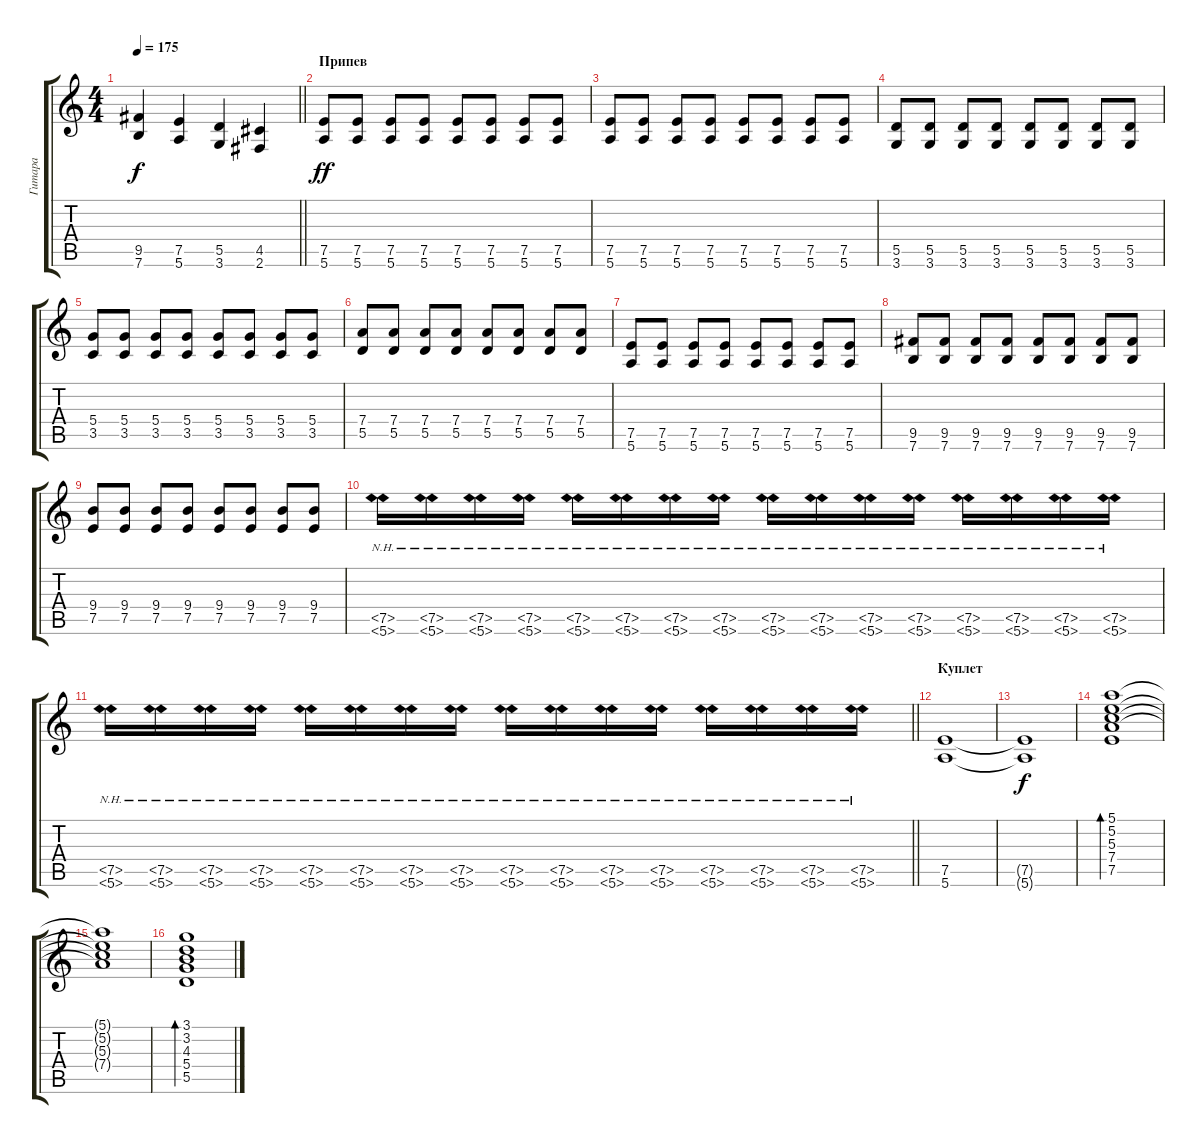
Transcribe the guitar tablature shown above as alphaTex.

\track ("Гитара" "Гитара") {instrument overdrivenguitar}
\staff {score tabs}
\tuning (E4 B3 G3 D3 A2 E2) {hide}
\ts (4 4)
\tempo 175
\clef g2
\barLineRight lightlight
\ks c
(9.5 7.6).4{dy f} (7.5 5.6).4 (5.5 3.6).4 (4.5 2.6).4 |
\section ("" "Припев")
(7.5 5.6).8{dy ff} (7.5 5.6).8 (7.5 5.6).8 (7.5 5.6).8 (7.5 5.6).8 (7.5 5.6).8 (7.5 5.6).8 (7.5 5.6).8 |
(7.5 5.6).8 (7.5 5.6).8 (7.5 5.6).8 (7.5 5.6).8 (7.5 5.6).8 (7.5 5.6).8 (7.5 5.6).8 (7.5 5.6).8 |
(5.5 3.6).8 (5.5 3.6).8 (5.5 3.6).8 (5.5 3.6).8 (5.5 3.6).8 (5.5 3.6).8 (5.5 3.6).8 (5.5 3.6).8 |
(5.4 3.5).8 (5.4 3.5).8 (5.4 3.5).8 (5.4 3.5).8 (5.4 3.5).8 (5.4 3.5).8 (5.4 3.5).8 (5.4 3.5).8 |
(7.4 5.5).8 (7.4 5.5).8 (7.4 5.5).8 (7.4 5.5).8 (7.4 5.5).8 (7.4 5.5).8 (7.4 5.5).8 (7.4 5.5).8 |
(7.5 5.6).8 (7.5 5.6).8 (7.5 5.6).8 (7.5 5.6).8 (7.5 5.6).8 (7.5 5.6).8 (7.5 5.6).8 (7.5 5.6).8 |
(9.5 7.6).8 (9.5 7.6).8 (9.5 7.6).8 (9.5 7.6).8 (9.5 7.6).8 (9.5 7.6).8 (9.5 7.6).8 (9.5 7.6).8 |
(9.4 7.5).8 (9.4 7.5).8 (9.4 7.5).8 (9.4 7.5).8 (9.4 7.5).8 (9.4 7.5).8 (9.4 7.5).8 (9.4 7.5).8 |
(7.5{nh} 5.6{nh}).16 (7.5{nh} 5.6{nh}).16 (7.5{nh} 5.6{nh}).16 (7.5{nh} 5.6{nh}).16 (7.5{nh} 5.6{nh}).16 (7.5{nh} 5.6{nh}).16 (7.5{nh} 5.6{nh}).16 (7.5{nh} 5.6{nh}).16 (7.5{nh} 5.6{nh}).16 (7.5{nh} 5.6{nh}).16 (7.5{nh} 5.6{nh}).16 (7.5{nh} 5.6{nh}).16 (7.5{nh} 5.6{nh}).16 (7.5{nh} 5.6{nh}).16 (7.5{nh} 5.6{nh}).16 (7.5{nh} 5.6{nh}).16 |
\barLineRight lightlight
(7.5{nh} 5.6{nh}).16 (7.5{nh} 5.6{nh}).16 (7.5{nh} 5.6{nh}).16 (7.5{nh} 5.6{nh}).16 (7.5{nh} 5.6{nh}).16 (7.5{nh} 5.6{nh}).16 (7.5{nh} 5.6{nh}).16 (7.5{nh} 5.6{nh}).16 (7.5{nh} 5.6{nh}).16 (7.5{nh} 5.6{nh}).16 (7.5{nh} 5.6{nh}).16 (7.5{nh} 5.6{nh}).16 (7.5{nh} 5.6{nh}).16 (7.5{nh} 5.6{nh}).16 (7.5{nh} 5.6{nh}).16 (7.5{nh} 5.6{nh}).16 |
\section ("" "Куплет")
(7.5 5.6).1 |
(7.5{t} 5.6{t}).1{dy f} |
(5.1 5.2 5.3 7.4 7.5).1{bd 240 instrument electricguitarclean} |
(5.1{t} 5.2{t} 5.3{t} 7.4{t}).1 |
(3.1 3.2 4.3 5.4 5.5).1{bd 240}
